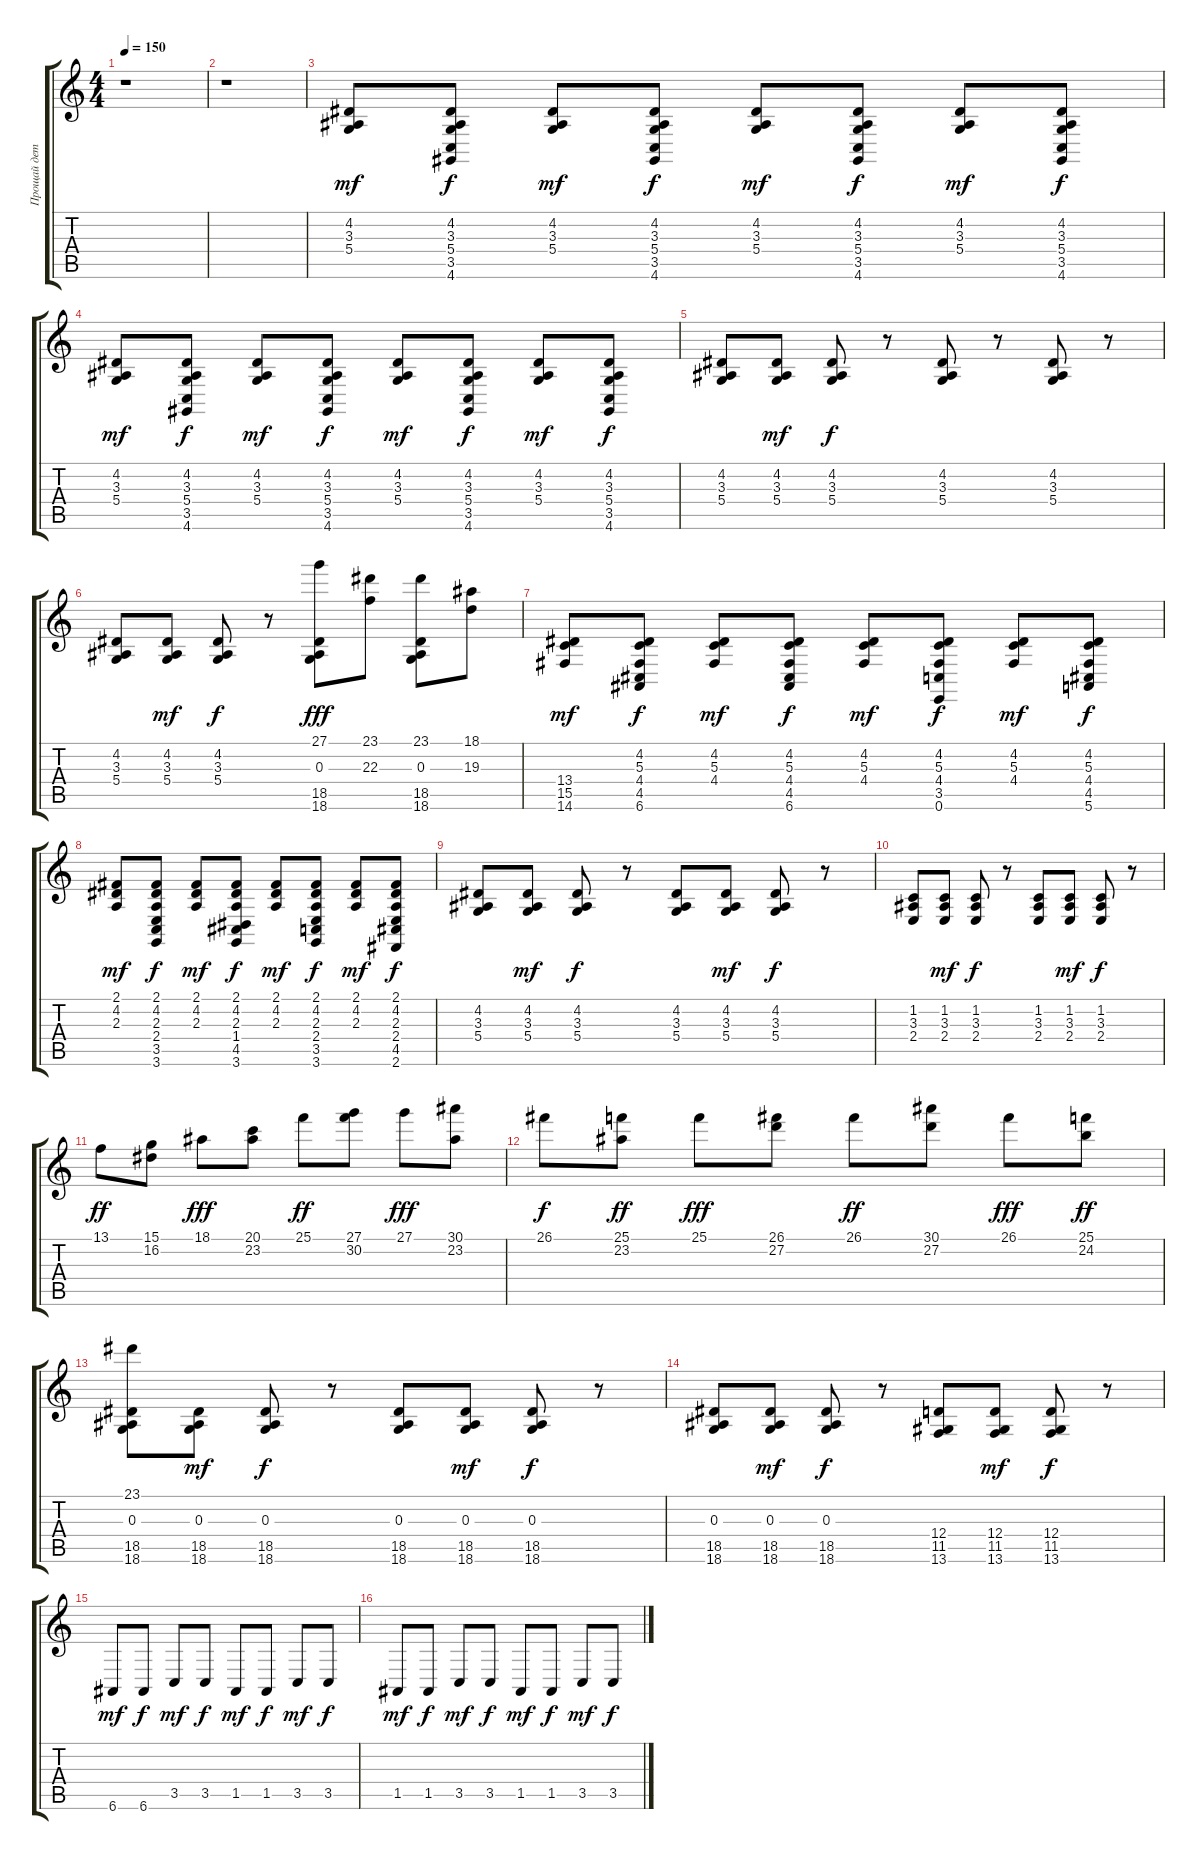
\track ("Прощай детка" "Прощай дет") {instrument honkytonkpiano}
\staff {score tabs}
\tuning (E4 B3 G3 D3 A2 E2) {hide}
\ts (4 4)
\tempo 150
\clef g2
\ks c
r.1{dy mf instrument honkytonkpiano} |
r.1 |
(4.2 3.3 5.4).8 (4.2 3.3 5.4 3.5 4.6).8{dy f} (4.2 3.3 5.4).8{dy mf} (4.2 3.3 5.4 3.5 4.6).8{dy f} (4.2 3.3 5.4).8{dy mf} (4.2 3.3 5.4 3.5 4.6).8{dy f} (4.2 3.3 5.4).8{dy mf} (4.2 3.3 5.4 3.5 4.6).8{dy f} |
(4.2 3.3 5.4).8{dy mf} (4.2 3.3 5.4 3.5 4.6).8{dy f} (4.2 3.3 5.4).8{dy mf} (4.2 3.3 5.4 3.5 4.6).8{dy f} (4.2 3.3 5.4).8{dy mf} (4.2 3.3 5.4 3.5 4.6).8{dy f} (4.2 3.3 5.4).8{dy mf} (4.2 3.3 5.4 3.5 4.6).8{dy f} |
(4.2 3.3 5.4).8 (4.2 3.3 5.4).8{dy mf} (4.2 3.3 5.4).8{dy f} r.8 (4.2 3.3 5.4).8 r.8 (4.2 3.3 5.4).8 r.8 |
(4.2 3.3 5.4).8 (4.2 3.3 5.4).8{dy mf} (4.2 3.3 5.4).8{dy f} r.8 (27.1 0.3 18.5 18.6).8{dy fff} (23.1 22.3).8 (23.1 0.3 18.5 18.6).8 (18.1 19.3).8 |
(13.4 15.5 14.6).8{dy mf} (4.2 5.3 4.4 4.5 6.6).8{dy f} (4.2 5.3 4.4).8{dy mf} (4.2 5.3 4.4 4.5 6.6).8{dy f} (4.2 5.3 4.4).8{dy mf} (4.2 5.3 4.4 3.5 0.6).8{dy f} (4.2 5.3 4.4).8{dy mf} (4.2 5.3 4.4 4.5 5.6).8{dy f} |
(2.1 4.2 2.3).8{dy mf} (2.1 4.2 2.3 2.4 3.5 3.6).8{dy f} (2.1 4.2 2.3).8{dy mf} (2.1 4.2 2.3 1.4 4.5 3.6).8{dy f} (2.1 4.2 2.3).8{dy mf} (2.1 4.2 2.3 2.4 3.5 3.6).8{dy f} (2.1 4.2 2.3).8{dy mf} (2.1 4.2 2.3 2.4 4.5 2.6).8{dy f} |
(4.2 3.3 5.4).8 (4.2 3.3 5.4).8{dy mf} (4.2 3.3 5.4).8{dy f} r.8 (4.2 3.3 5.4).8 (4.2 3.3 5.4).8{dy mf} (4.2 3.3 5.4).8{dy f} r.8 |
(1.2 3.3 2.4).8 (1.2 3.3 2.4).8{dy mf} (1.2 3.3 2.4).8{dy f} r.8 (1.2 3.3 2.4).8 (1.2 3.3 2.4).8{dy mf} (1.2 3.3 2.4).8{dy f} r.8 |
13.1.8{dy ff} (15.1 16.2).8 18.1.8{dy fff} (20.1 23.2).8 25.1.8{dy ff} (27.1 30.2).8 27.1.8{dy fff} (30.1 23.2).8 |
26.1.8{dy f} (25.1 23.2).8{dy ff} 25.1.8{dy fff} (26.1 27.2).8 26.1.8{dy ff} (30.1 27.2).8 26.1.8{dy fff} (25.1 24.2).8{dy ff} |
(23.1 0.3 18.5 18.6).8 (0.3 18.5 18.6).8{dy mf} (0.3 18.5 18.6).8{dy f} r.8 (0.3 18.5 18.6).8 (0.3 18.5 18.6).8{dy mf} (0.3 18.5 18.6).8{dy f} r.8 |
(0.3 18.5 18.6).8 (0.3 18.5 18.6).8{dy mf} (0.3 18.5 18.6).8{dy f} r.8 (12.4 11.5 13.6).8 (12.4 11.5 13.6).8{dy mf} (12.4 11.5 13.6).8{dy f} r.8 |
6.6.8{dy mf} 6.6.8{dy f} 3.5.8{dy mf} 3.5.8{dy f} 1.5.8{dy mf} 1.5.8{dy f} 3.5.8{dy mf} 3.5.8{dy f} |
1.5.8{dy mf} 1.5.8{dy f} 3.5.8{dy mf} 3.5.8{dy f} 1.5.8{dy mf} 1.5.8{dy f} 3.5.8{dy mf} 3.5.8{dy f}
